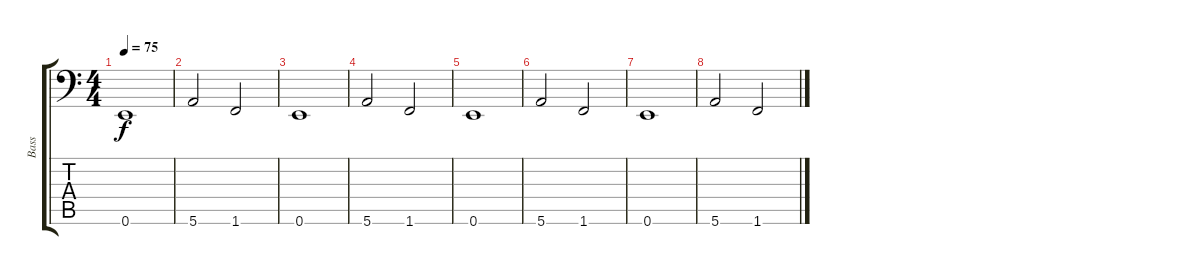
\track ("Bass" "Bass") {instrument electricbassfinger}
\staff {score tabs}
\tuning (E4 B3 G3 D3 A2 E1) {hide}
\ts (4 4)
\tempo 75
\clef f4
\ks c
0.6.1{dy f} |
5.6.2 1.6.2 |
0.6.1 |
5.6.2 1.6.2 |
0.6.1 |
5.6.2 1.6.2 |
0.6.1 |
5.6.2 1.6.2
